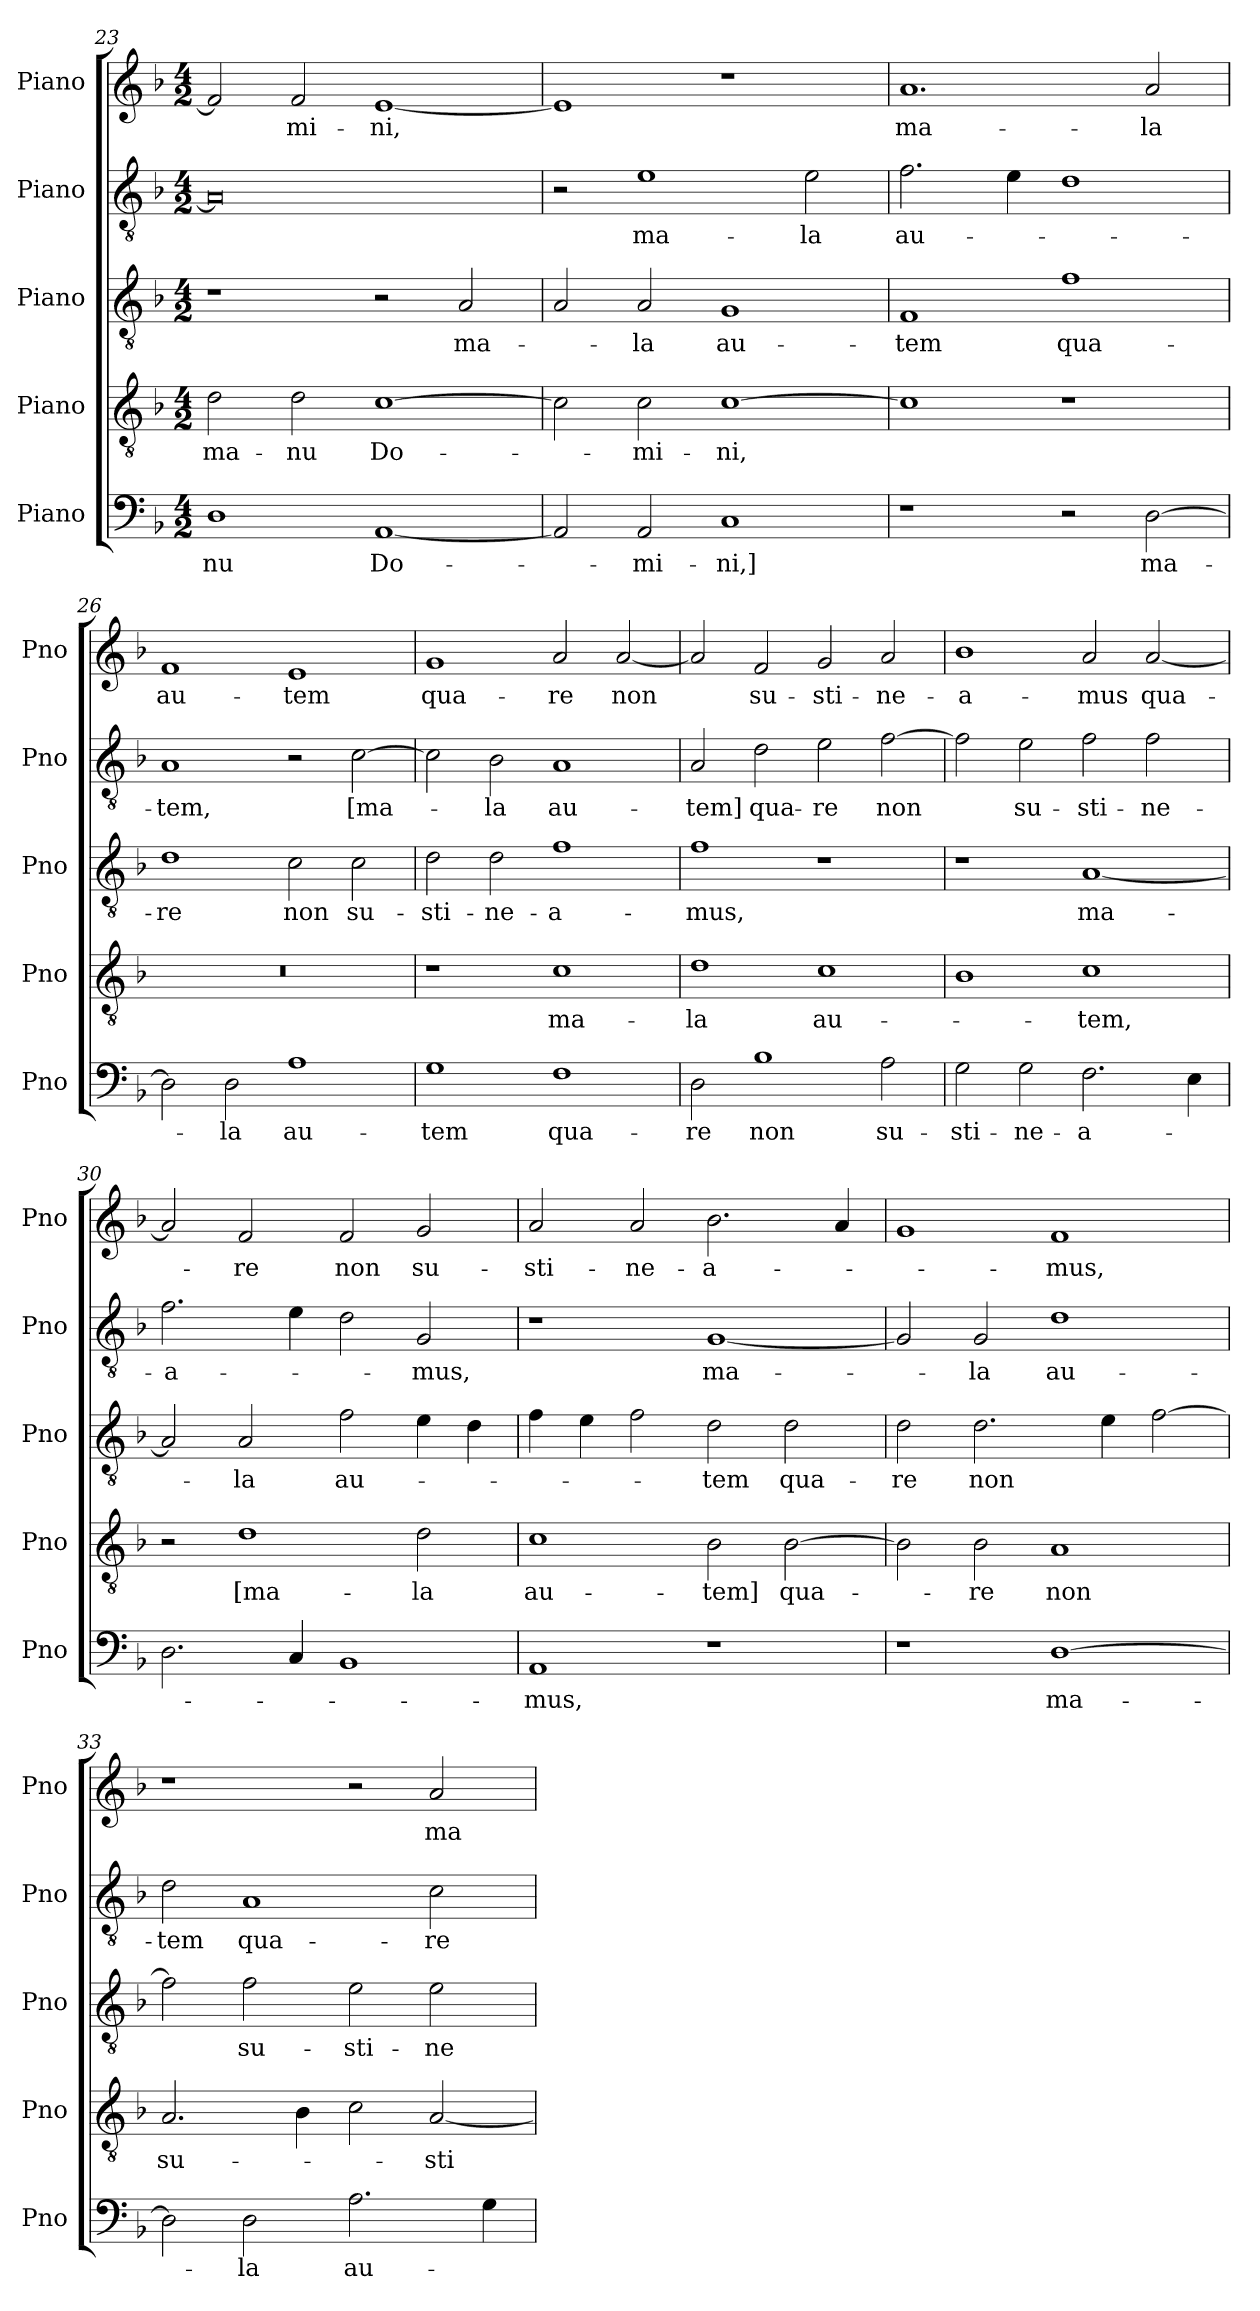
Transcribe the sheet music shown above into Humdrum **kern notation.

**kern	**text	**kern	**text	**kern	**text	**kern	**text	**kern	**text
*part5	*part5	*part4	*part4	*part3	*part3	*part2	*part2	*part1	*part1
*staff5	*staff5	*staff4	*staff4	*staff3	*staff3	*staff2	*staff2	*staff1	*staff1
*I"Piano	*	*I"Piano	*	*I"Piano	*	*I"Piano	*	*I"Piano	*
*I'Pno	*	*I'Pno	*	*I'Pno	*	*I'Pno	*	*I'Pno	*
!!LO:PB:g=z
*clefF4	*	*clefGv2	*	*clefGv2	*	*clefGv2	*	*clefG2	*
*k[b-]	*	*k[b-]	*	*k[b-]	*	*k[b-]	*	*k[b-]	*
*M4/2	*	*M4/2	*	*M4/2	*	*M4/2	*	*M4/2	*
=23	=23	=23	=23	=23	=23	=23	=23	=23	=23
!	!LO:LY:b	!	!LO:LY:b	!	!	!	!	!	!
1D	-nu	2d\	ma-	1r	.	0A]	.	2f/]	.
!	!	!	!LO:LY:b	!	!	!	!	!	!LO:LY:b
.	.	2d\	-nu	.	.	.	.	2f/	-mi-
!	!LO:LY:b	!	!LO:LY:b	!	!	!	!	!	!LO:LY:b
[1AA	Do­-	[1c	Do-	2r	.	.	.	[1e	-ni,
!	!	!	!	!	!LO:LY:b	!	!	!	!
.	.	.	.	2A/	ma-	.	.	.	.
=24	=24	=24	=24	=24	=24	=24	=24	=24	=24
2AA/]	.	2c\]	.	2A/	.	2r	.	1e]	.
!	!LO:LY:b	!	!LO:LY:b	!	!LO:LY:b	!	!LO:LY:b	!	!
2AA/	-mi­-	2c\	-mi-	2A/	-la	1e	ma-	.	.
!	!LO:LY:b	!	!LO:LY:b	!	!LO:LY:b	!	!	!	!
1C	-ni,]	[1c	-ni,	1G	au-	.	.	1r	.
!	!	!	!	!	!	!	!LO:LY:b	!	!
.	.	.	.	.	.	2e\	-la	.	.
=25	=25	=25	=25	=25	=25	=25	=25	=25	=25
!	!	!	!	!	!LO:LY:b	!	!LO:LY:b	!	!LO:LY:b
1r	.	1c]	.	1F	-tem	2.f\	au-	1.a	ma­-
.	.	.	.	.	.	4e\	.	.	.
!	!	!	!	!	!LO:LY:b	!	!	!	!
2r	.	1r	.	1f	qua­-	1d	.	.	.
!	!LO:LY:b	!	!	!	!	!	!	!	!LO:LY:b
[2D\	ma­-	.	.	.	.	.	.	2a/	-la
=26	=26	=26	=26	=26	=26	=26	=26	=26	=26
!	!	!	!	!	!LO:LY:b	!	!LO:LY:b	!	!LO:LY:b
2D\]	.	0r	.	1d	-re	1A	-tem,	1f	au­-
!	!LO:LY:b	!	!	!	!	!	!	!	!
2D\	-la	.	.	.	.	.	.	.	.
!	!LO:LY:b	!	!	!	!LO:LY:b	!	!	!	!LO:LY:b
1A	au-	.	.	2c\	non	2r	.	1e	-tem
!	!	!	!	!	!LO:LY:b	!	!LO:LY:b	!	!
.	.	.	.	2c\	su­-	[2c\	[ma-	.	.
=27	=27	=27	=27	=27	=27	=27	=27	=27	=27
!	!LO:LY:b	!	!	!	!LO:LY:b	!	!	!	!LO:LY:b
1G	-tem	1r	.	2d\	-sti­-	2c\]	.	1g	qua-
!	!	!	!	!	!LO:LY:b	!	!LO:LY:b	!	!
.	.	.	.	2d\	-ne­-	2B-\	-la	.	.
!	!LO:LY:b	!	!LO:LY:b	!	!LO:LY:b	!	!LO:LY:b	!	!LO:LY:b
1F	qua-	1c	ma-	1f	-a­-	1A	au­-	2a/	-re
!	!	!	!	!	!	!	!	!	!LO:LY:b
.	.	.	.	.	.	.	.	[2a/	non
=28	=28	=28	=28	=28	=28	=28	=28	=28	=28
!	!LO:LY:b	!	!LO:LY:b	!	!LO:LY:b	!	!LO:LY:b	!	!
2D\	-re	1d	-la	1f	-mus,	2A/	-tem]	2a/]	.
!	!LO:LY:b	!	!	!	!	!	!LO:LY:b	!	!LO:LY:b
1B-	non	.	.	.	.	2d\	qua-	2f/	su-
!	!	!	!LO:LY:b	!	!	!	!LO:LY:b	!	!LO:LY:b
.	.	1c	au-	1r	.	2e\	-re	2g/	-sti-
!	!LO:LY:b	!	!	!	!	!	!LO:LY:b	!	!LO:LY:b
2A\	su-	.	.	.	.	[2f\	non	2a/	-ne­-
=29	=29	=29	=29	=29	=29	=29	=29	=29	=29
!	!LO:LY:b	!	!	!	!	!	!	!	!LO:LY:b
2G\	-sti-	1B-	.	1r	.	2f\]	.	1b-	-a-
!	!LO:LY:b	!	!	!	!	!	!LO:LY:b	!	!
2G\	-ne-	.	.	.	.	2e\	su-	.	.
!	!LO:LY:b	!	!LO:LY:b	!	!LO:LY:b	!	!LO:LY:b	!	!LO:LY:b
2.F\	-a­-	1c	-tem,	[1A	ma-	2f\	-sti-	2a/	-mus
!	!	!	!	!	!	!	!LO:LY:b	!	!LO:LY:b
.	.	.	.	.	.	2f\	-ne-	[2a/	qua­-
4E\	.	.	.	.	.	.	.	.	.
!!LO:LB:g=z
=30	=30	=30	=30	=30	=30	=30	=30	=30	=30
!	!	!	!	!	!	!	!LO:LY:b	!	!
2.D\	.	2r	.	2A/]	.	2.f\	-a-	2a/]	.
!	!	!	!LO:LY:b	!	!LO:LY:b	!	!	!	!LO:LY:b
.	.	1d	[ma­-	2A/	-la	.	.	2f/	-re
4C/	.	.	.	.	.	4e\	.	.	.
!	!	!	!	!	!LO:LY:b	!	!	!	!LO:LY:b
1BB-	.	.	.	2f\	au-	2d\	.	2f/	non
!	!	!	!LO:LY:b	!	!	!	!LO:LY:b	!	!LO:LY:b
.	.	2d\	-la	4e\	.	2G/	-mus,	2g/	su­-
.	.	.	.	4d\	.	.	.	.	.
=31	=31	=31	=31	=31	=31	=31	=31	=31	=31
!	!LO:LY:b	!	!LO:LY:b	!	!	!	!	!	!LO:LY:b
1AA	-mus,	1c	au-	4f\	.	1r	.	2a/	-sti­-
.	.	.	.	4e\	.	.	.	.	.
!	!	!	!	!	!	!	!	!	!LO:LY:b
.	.	.	.	2f\	.	.	.	2a/	-ne­-
!	!	!	!LO:LY:b	!	!LO:LY:b	!	!LO:LY:b	!	!LO:LY:b
1r	.	2B-\	-tem]	2d\	-tem	[1G	ma-	2.b-\	-a­-
!	!	!	!LO:LY:b	!	!LO:LY:b	!	!	!	!
.	.	[2B-\	qua-	2d\	qua-	.	.	.	.
.	.	.	.	.	.	.	.	4a/	.
=32	=32	=32	=32	=32	=32	=32	=32	=32	=32
!	!	!	!	!	!LO:LY:b	!	!	!	!
1r	.	2B-\]	.	2d\	-re	2G/]	.	1g	.
!	!	!	!LO:LY:b	!	!LO:LY:b	!	!LO:LY:b	!	!
.	.	2B-\	-re	2.d\	non	2G/	-la	.	.
!	!LO:LY:b	!	!LO:LY:b	!	!	!	!LO:LY:b	!	!LO:LY:b
[1D	ma­-	1A	non	.	.	1d	au­-	1f	-mus,
.	.	.	.	4e\	.	.	.	.	.
.	.	.	.	[2f\	.	.	.	.	.
=33	=33	=33	=33	=33	=33	=33	=33	=33	=33
!	!	!	!LO:LY:b	!	!	!	!LO:LY:b	!	!
2D\]	.	2.A/	su­-	2f\]	.	2d\	-tem	1r	.
!	!LO:LY:b	!	!	!	!LO:LY:b	!	!LO:LY:b	!	!
2D\	-la	.	.	2f\	su­-	1A	qua-	.	.
.	.	4B-\	.	.	.	.	.	.	.
!	!LO:LY:b	!	!	!	!LO:LY:b	!	!	!	!
2.A\	au-	2c\	.	2e\	-sti-	.	.	2r	.
!	!	!	!LO:LY:b	!	!LO:LY:b	!	!LO:LY:b	!	!LO:LY:b
.	.	[2A/	-sti­-	2e\	-ne-	2c\	-re	2a/	ma-
4G\	.	.	.	.	.	.	.	.	.
=	=	=	=	=	=	=	=	=	=
*-	*-	*-	*-	*-	*-	*-	*-	*-	*-
